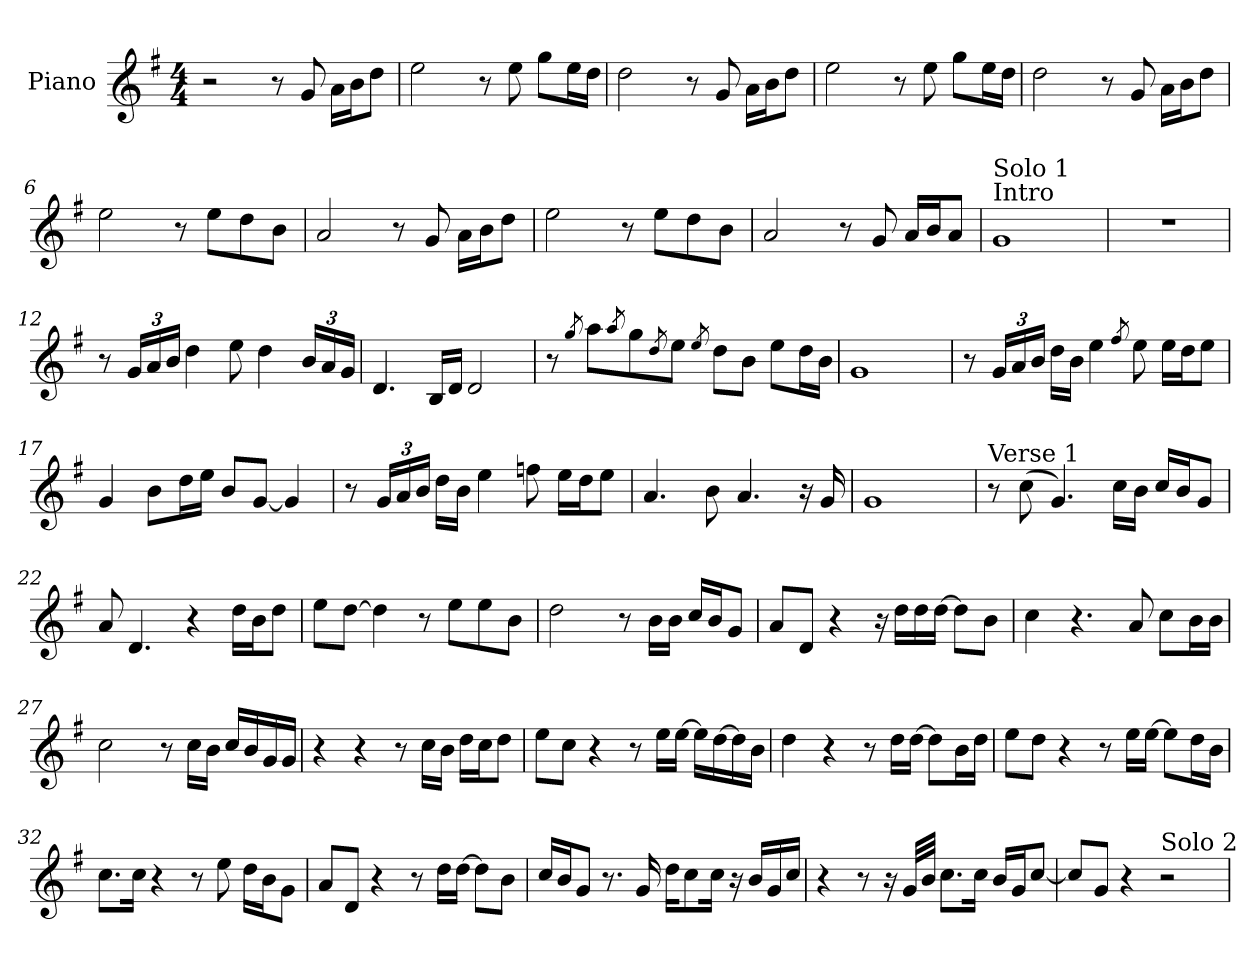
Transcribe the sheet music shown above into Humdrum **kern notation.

**kern
*part1
*staff1
*I"Piano
*I'Pno.
*clefG2
*k[f#]
*M4/4
*MM59
=1
2r
8r
8g/
16a\LL
16b\J
8dd\J
=2
2ee\
8r
8ee\
8gg\L
16ee\L
16dd\JJ
=3
2dd\
8r
8g/
16a\LL
16b\J
8dd\J
=4
2ee\
8r
8ee\
8gg\L
16ee\L
16dd\JJ
!!LO:LB:g=z
=5
2dd\
8r
8g/
16a\LL
16b\J
8dd\J
=6
2ee\
8r
8ee\L
8dd\
8b\J
=7
2a/
8r
8g/
16a\LL
16b\J
8dd\J
=8
2ee\
8r
8ee\L
8dd\
8b\J
!!LO:LB:g=z
=9
2a/
8r
8g/
16a/LL
16b/J
8a/J
=10
!LO:TX:a:t=Intro
!LO:TX:a:t=Solo 1
1g
=11
1r
=12
8r
*Xbrackettup
24g/LL
24a/
24b/JJ
4dd\
8ee\
4dd\
24b/LL
24a/
24g/JJ
!!LO:LB:g=z
=13
4.d/
16B/LL
16d/JJ
2d/
=14
8r
8qgg/
8aa\L
8qaa/
8gg\
8qdd/
8ee\J
8qee/
8dd\L
8b\J
8ee\L
16dd\L
16b\JJ
=15
1g
=16
8r
24g/LL
24a/
24b/JJ
16dd\LL
16b\JJ
4ee\
8qff#/
8ee\
16ee\LL
16dd\J
8ee\J
!!LO:LB:g=z
=17
4g/
8b\L
16dd\L
16ee\JJ
8b/L
[8g/J
4g/]
=18
8r
24g/LL
24a/
24b/JJ
16dd\LL
16b\JJ
4ee\
8ffn\
16ee\LL
16dd\J
8ee\J
=19
4.a/
8b\
4.a/
16r
16g/
=20
1g
=21
!LO:TX:a:t=Verse 1
8r
(8cc\
4.g/)
16cc\LL
16b\JJ
16cc/LL
16b/J
8g/J
=22
8a/
4.d/
4r
16dd\LL
16b\J
8dd\J
!!LO:LB:g=z
=23
8ee\L
[8dd\J
4dd\]
8r
8ee\L
8ee\
8b\J
=24
2dd\
8r
16b\LL
16b\JJ
16cc/LL
16b/J
8g/J
=25
8a/L
8d/J
4r
16r
16dd\LL
16dd\
[16dd\JJ
8dd\L]
8b\J
=26
4cc\
4.r
8a/
8cc\L
16b\L
16b\JJ
=27
2cc\
8r
16cc\LL
16b\JJ
16cc/LL
16b/
16g/
16g/JJ
=28
4r
4r
8r
16cc\LL
16b\JJ
16dd\LL
16cc\J
8dd\J
!!LO:LB:g=z
=29
8ee\L
8cc\J
4r
8r
16ee\LL
[16ee\JJ
16ee\LL]
[16dd\
16dd\]
16b\JJ
!!LO:LB:g=z
=30
4dd\
4r
8r
16dd\LL
[16dd\JJ
8dd\L]
16b\L
16dd\JJ
=31
8ee\L
8dd\J
4r
8r
16ee\LL
[16ee\JJ
8ee\L]
16dd\L
16b\JJ
=32
8.cc\L
16cc\Jk
4r
8r
8ee\
16dd\LL
16b\J
8g\J
=33
8a/L
8d/J
4r
8r
16dd\LL
[16dd\JJ
8dd\L]
8b\J
!!LO:LB:g=z
=34
16cc/LL
16b/J
8g/J
8.r
16g/
16dd\KL
8cc\
16cc\Jk
16r
16b/LL
16g/
16cc/JJ
=35
4r
8r
16r
32g/LLL
32b/JJJ
8.cc\L
16cc\Jk
16b/LL
16g/J
[8cc/J
=36
8cc/L]
8g/J
4r
!LO:TX:a:t=Solo 2
2r
=
*-
